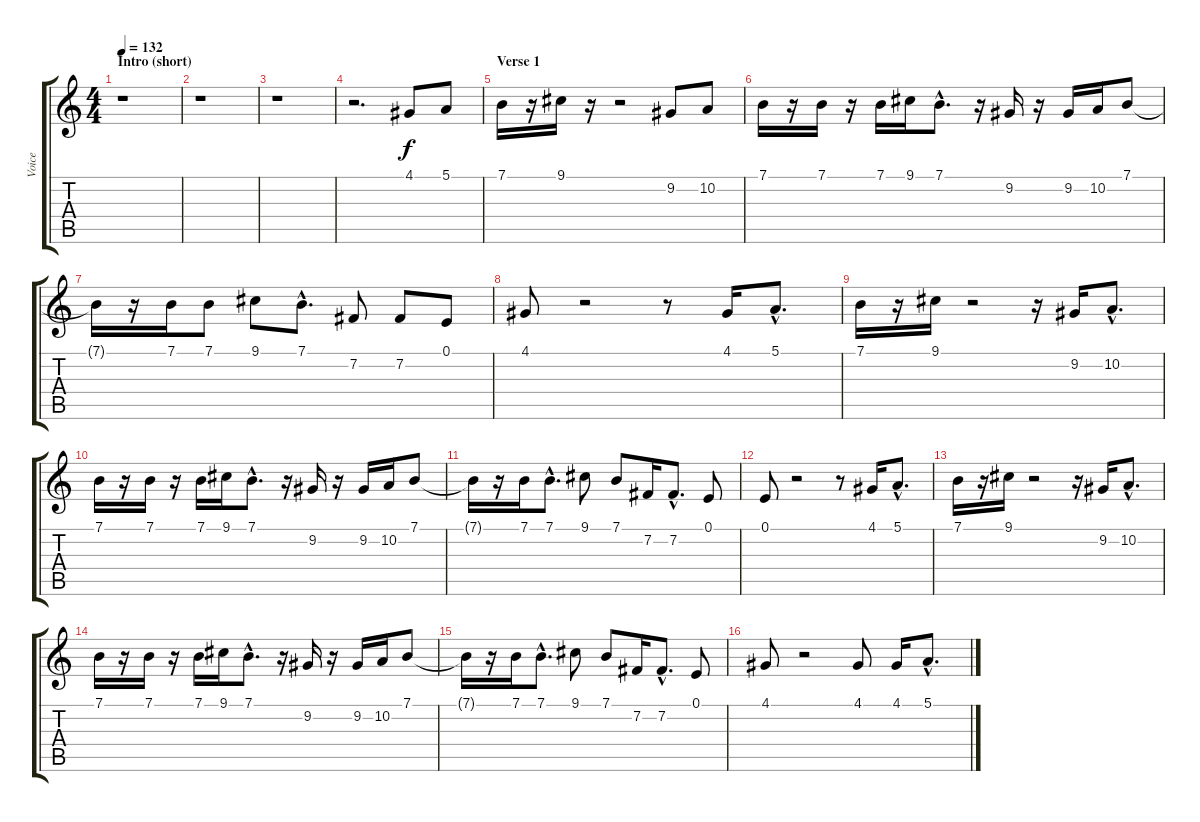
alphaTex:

\track ("Voice" "Voice") {instrument baritonesax}
\staff {score tabs}
\tuning (E4 B3 G3 D3 A2 E2) {hide}
\ts (4 4)
\section ("" "Intro (short)")
\tempo 132
\clef g2
\ks c
r.1{dy f instrument baritonesax} |
r.1 |
r.1 |
r.2{d} 4.1.8 5.1.8 |
\section ("" "Verse 1")
7.1.16 r.16 9.1.16 r.16 r.2 9.2.8 10.2.8 |
7.1.16 r.16 7.1.16 r.16 7.1.16 9.1.16 7.1{hac}.8{d} r.16 9.2.16 r.16 9.2.16 10.2.16 7.1.8 |
7.1{t}.16 r.16 7.1.16 7.1.8 9.1.8 7.1{hac}.8{d} 7.2.8 7.2.8 0.1.8 |
4.1.8 r.2 r.8 4.1.16 5.1{hac}.8{d} |
7.1.16 r.16 9.1.16 r.2 r.16 9.2.16 10.2{hac}.8{d} |
7.1.16 r.16 7.1.16 r.16 7.1.16 9.1.16 7.1{hac}.8{d} r.16 9.2.16 r.16 9.2.16 10.2.16 7.1.8 |
7.1{t}.16 r.16 7.1.16 7.1{hac}.8{d} 9.1.8 7.1.8 7.2.16 7.2{hac}.8{d} 0.1.8 |
0.1.8 r.2 r.8 4.1.16 5.1{hac}.8{d} |
7.1.16 r.16 9.1.16 r.2 r.16 9.2.16 10.2{hac}.8{d} |
7.1.16 r.16 7.1.16 r.16 7.1.16 9.1.16 7.1{hac}.8{d} r.16 9.2.16 r.16 9.2.16 10.2.16 7.1.8 |
7.1{t}.16 r.16 7.1.16 7.1{hac}.8{d} 9.1.8 7.1.8 7.2.16 7.2{hac}.8{d} 0.1.8 |
4.1.8 r.2 4.1.8 4.1.16 5.1{hac}.8{d}
